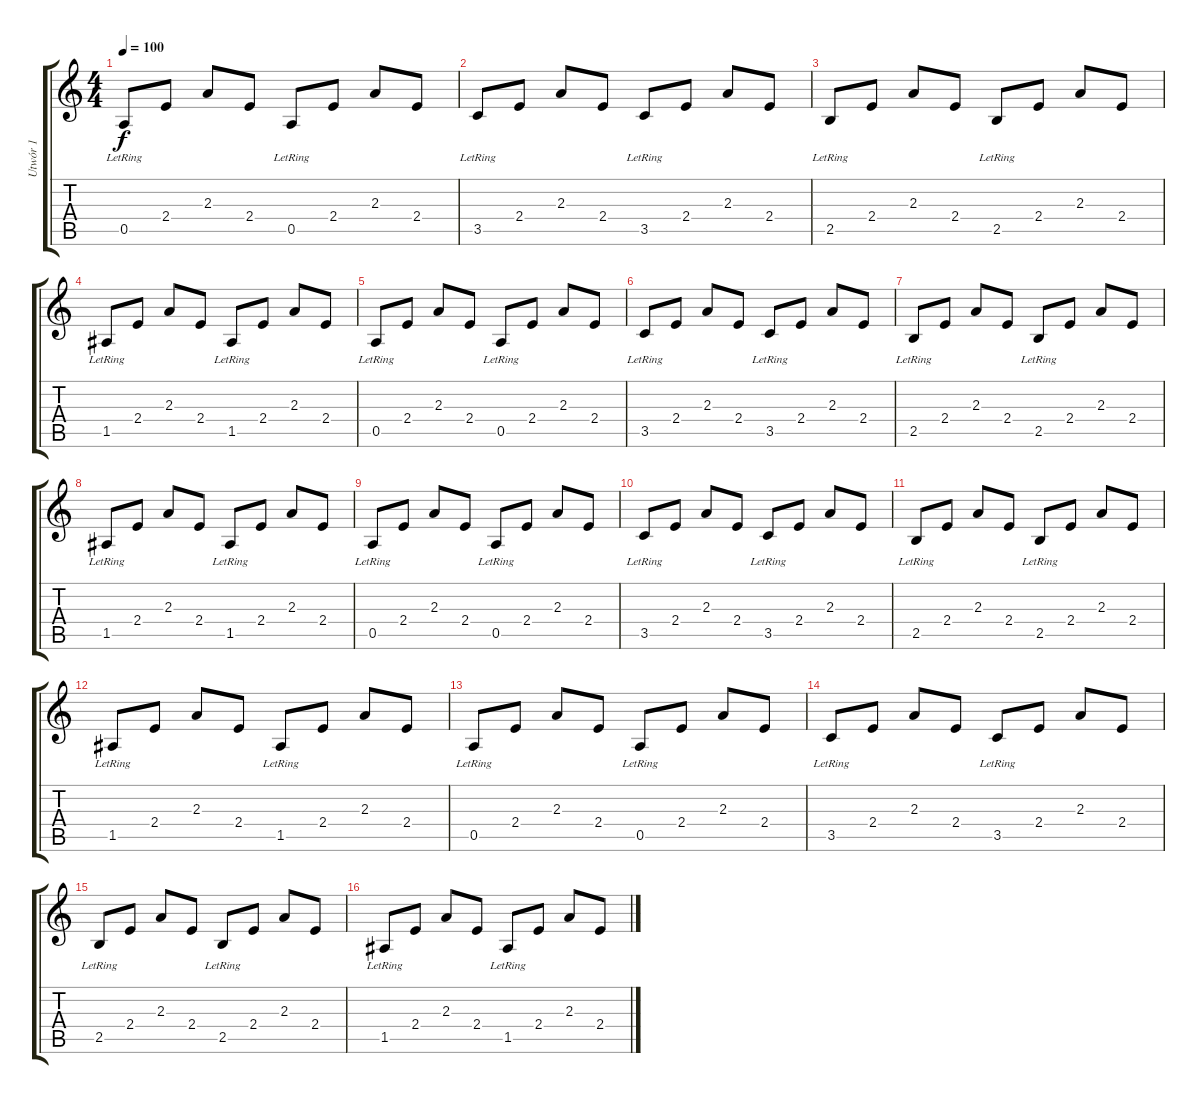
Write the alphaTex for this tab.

\track ("Utwór 1" "Utwór 1") {instrument acousticguitarsteel}
\staff {score tabs}
\tuning (E4 B3 G3 D3 A2 E2) {hide}
\ts (4 4)
\tempo 100
\clef g2
\ks c
0.5{lr}.8{txt "" dy f instrument acousticguitarsteel} 2.4.8 2.3.8 2.4.8 0.5{lr}.8 2.4.8 2.3.8 2.4.8 |
3.5{lr}.8 2.4.8 2.3.8 2.4.8 3.5{lr}.8 2.4.8 2.3.8 2.4.8 |
2.5{lr}.8 2.4.8 2.3.8 2.4.8 2.5{lr}.8 2.4.8 2.3.8 2.4.8 |
1.5{lr}.8 2.4.8 2.3.8 2.4.8 1.5{lr}.8 2.4.8 2.3.8 2.4.8 |
0.5{lr}.8 2.4.8 2.3.8 2.4.8 0.5{lr}.8 2.4.8 2.3.8 2.4.8 |
3.5{lr}.8 2.4.8 2.3.8 2.4.8 3.5{lr}.8 2.4.8 2.3.8 2.4.8 |
2.5{lr}.8 2.4.8 2.3.8 2.4.8 2.5{lr}.8 2.4.8 2.3.8 2.4.8 |
1.5{lr}.8 2.4.8 2.3.8 2.4.8 1.5{lr}.8 2.4.8 2.3.8 2.4.8 |
0.5{lr}.8 2.4.8 2.3.8 2.4.8 0.5{lr}.8 2.4.8 2.3.8 2.4.8 |
3.5{lr}.8 2.4.8 2.3.8 2.4.8 3.5{lr}.8 2.4.8 2.3.8 2.4.8 |
2.5{lr}.8 2.4.8 2.3.8 2.4.8 2.5{lr}.8 2.4.8 2.3.8 2.4.8 |
1.5{lr}.8 2.4.8 2.3.8 2.4.8 1.5{lr}.8 2.4.8 2.3.8 2.4.8 |
0.5{lr}.8 2.4.8 2.3.8 2.4.8 0.5{lr}.8 2.4.8 2.3.8 2.4.8 |
3.5{lr}.8 2.4.8 2.3.8 2.4.8 3.5{lr}.8 2.4.8 2.3.8 2.4.8 |
2.5{lr}.8 2.4.8 2.3.8 2.4.8 2.5{lr}.8 2.4.8 2.3.8 2.4.8 |
1.5{lr}.8 2.4.8 2.3.8 2.4.8 1.5{lr}.8 2.4.8 2.3.8 2.4.8
